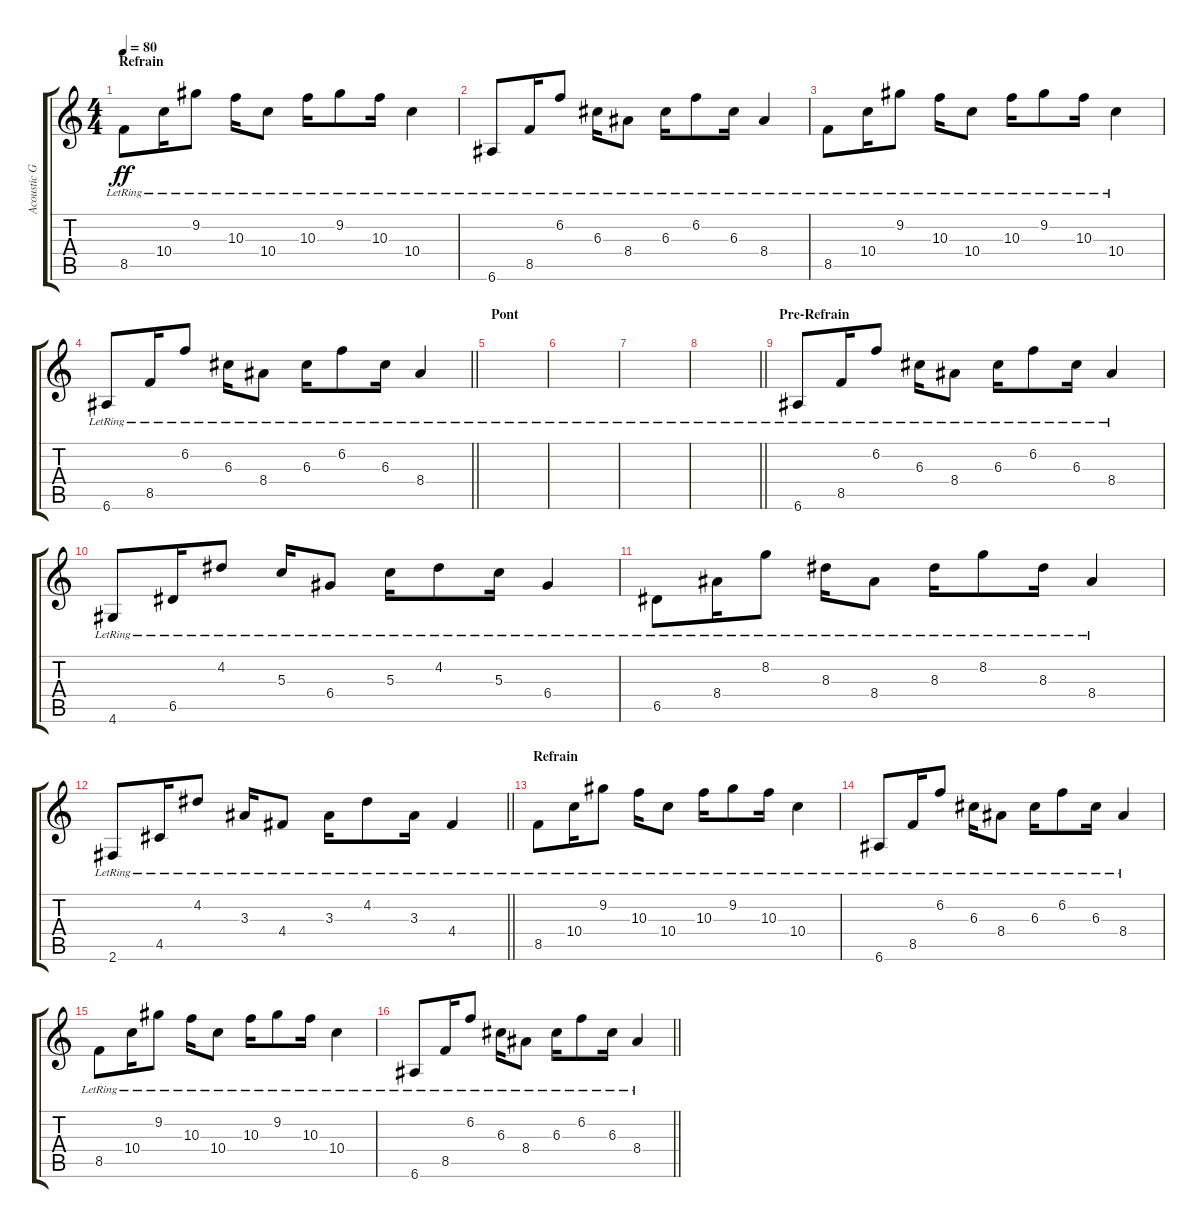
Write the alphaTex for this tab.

\track ("Acoustic Guitar 2" "Acoustic G") {instrument acousticguitarsteel}
\staff {score tabs}
\tuning (E4 B3 G3 D3 A2 E2) {hide}
\ts (4 4)
\section ("" "Refrain")
\tempo 80
\clef g2
\ks c
8.5{lr}.8{dy ff} 10.4{lr}.16 9.2{lr}.8 10.3{lr}.16 10.4{lr}.8 10.3{lr}.16 9.2{lr}.8 10.3{lr}.16 10.4{lr}.4 |
6.6{lr}.8 8.5{lr}.16 6.2{lr}.8 6.3{lr}.16 8.4{lr}.8 6.3{lr}.16 6.2{lr}.8 6.3{lr}.16 8.4{lr}.4 |
8.5{lr}.8 10.4{lr}.16 9.2{lr}.8 10.3{lr}.16 10.4{lr}.8 10.3{lr}.16 9.2{lr}.8 10.3{lr}.16 10.4{lr}.4 |
\barLineRight lightlight
6.6{lr}.8 8.5{lr}.16 6.2{lr}.8 6.3{lr}.16 8.4{lr}.8 6.3{lr}.16 6.2{lr}.8 6.3{lr}.16 8.4{lr}.4 |
\section ("" "Pont")
|
|
|
\barLineRight lightlight
|
\section ("" "Pre-Refrain")
6.6{lr}.8 8.5{lr}.16 6.2{lr}.8 6.3{lr}.16 8.4{lr}.8 6.3{lr}.16 6.2{lr}.8 6.3{lr}.16 8.4{lr}.4 |
4.6{lr}.8 6.5{lr}.16 4.2{lr}.8 5.3{lr}.16 6.4{lr}.8 5.3{lr}.16 4.2{lr}.8 5.3{lr}.16 6.4{lr}.4 |
6.5{lr}.8 8.4{lr}.16 8.2{lr}.8 8.3{lr}.16 8.4{lr}.8 8.3{lr}.16 8.2{lr}.8 8.3{lr}.16 8.4{lr}.4 |
\barLineRight lightlight
2.6{lr}.8 4.5{lr}.16 4.2{lr}.8 3.3{lr}.16 4.4{lr}.8 3.3{lr}.16 4.2{lr}.8 3.3{lr}.16 4.4{lr}.4 |
\section ("" "Refrain")
8.5{lr}.8 10.4{lr}.16 9.2{lr}.8 10.3{lr}.16 10.4{lr}.8 10.3{lr}.16 9.2{lr}.8 10.3{lr}.16 10.4{lr}.4 |
6.6{lr}.8 8.5{lr}.16 6.2{lr}.8 6.3{lr}.16 8.4{lr}.8 6.3{lr}.16 6.2{lr}.8 6.3{lr}.16 8.4{lr}.4 |
8.5{lr}.8 10.4{lr}.16 9.2{lr}.8 10.3{lr}.16 10.4{lr}.8 10.3{lr}.16 9.2{lr}.8 10.3{lr}.16 10.4{lr}.4 |
\barLineRight lightlight
6.6{lr}.8 8.5{lr}.16 6.2{lr}.8 6.3{lr}.16 8.4{lr}.8 6.3{lr}.16 6.2{lr}.8 6.3{lr}.16 8.4{lr}.4
